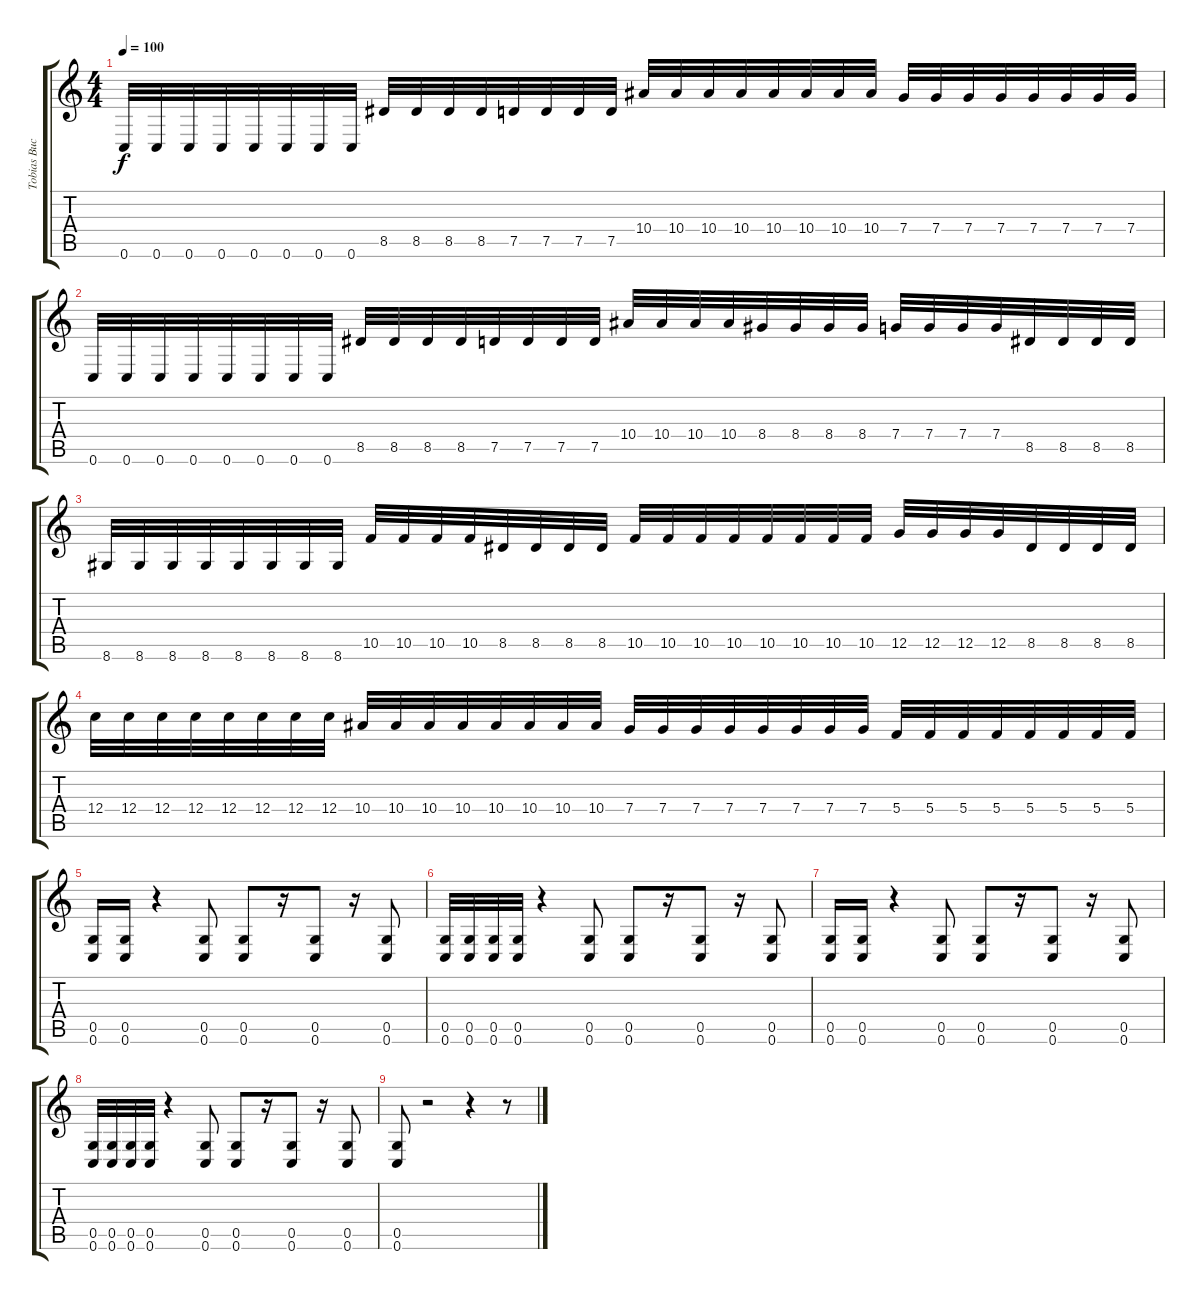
\track ("Tobias Buck" "Tobias Buc") {instrument distortionguitar}
\staff {score tabs}
\tuning (D4 A3 F3 C3 G2 C2) {hide}
\ts (4 4)
\tempo 100
\clef g2
\ks c
0.6.32{dy f} 0.6.32 0.6.32 0.6.32 0.6.32 0.6.32 0.6.32 0.6.32 8.5.32 8.5.32 8.5.32 8.5.32 7.5.32 7.5.32 7.5.32 7.5.32 10.4.32 10.4.32 10.4.32 10.4.32 10.4.32 10.4.32 10.4.32 10.4.32 7.4.32 7.4.32 7.4.32 7.4.32 7.4.32 7.4.32 7.4.32 7.4.32 |
0.6.32 0.6.32 0.6.32 0.6.32 0.6.32 0.6.32 0.6.32 0.6.32 8.5.32 8.5.32 8.5.32 8.5.32 7.5.32 7.5.32 7.5.32 7.5.32 10.4.32 10.4.32 10.4.32 10.4.32 8.4.32 8.4.32 8.4.32 8.4.32 7.4.32 7.4.32 7.4.32 7.4.32 8.5.32 8.5.32 8.5.32 8.5.32 |
8.6.32 8.6.32 8.6.32 8.6.32 8.6.32 8.6.32 8.6.32 8.6.32 10.5.32 10.5.32 10.5.32 10.5.32 8.5.32 8.5.32 8.5.32 8.5.32 10.5.32 10.5.32 10.5.32 10.5.32 10.5.32 10.5.32 10.5.32 10.5.32 12.5.32 12.5.32 12.5.32 12.5.32 8.5.32 8.5.32 8.5.32 8.5.32 |
12.4.32 12.4.32 12.4.32 12.4.32 12.4.32 12.4.32 12.4.32 12.4.32 10.4.32 10.4.32 10.4.32 10.4.32 10.4.32 10.4.32 10.4.32 10.4.32 7.4.32 7.4.32 7.4.32 7.4.32 7.4.32 7.4.32 7.4.32 7.4.32 5.4.32 5.4.32 5.4.32 5.4.32 5.4.32 5.4.32 5.4.32 5.4.32 |
(0.5 0.6).16 (0.5 0.6).16 r.4 (0.5 0.6).8 (0.5 0.6).8 r.16 (0.5 0.6).8 r.16 (0.5 0.6).8 |
(0.5 0.6).32 (0.5 0.6).32 (0.5 0.6).32 (0.5 0.6).32 r.4 (0.5 0.6).8 (0.5 0.6).8 r.16 (0.5 0.6).8 r.16 (0.5 0.6).8 |
(0.5 0.6).16 (0.5 0.6).16 r.4 (0.5 0.6).8 (0.5 0.6).8 r.16 (0.5 0.6).8 r.16 (0.5 0.6).8 |
(0.5 0.6).32 (0.5 0.6).32 (0.5 0.6).32 (0.5 0.6).32 r.4 (0.5 0.6).8 (0.5 0.6).8 r.16 (0.5 0.6).8 r.16 (0.5 0.6).8 |
(0.5 0.6).8 r.2 r.4 r.8
